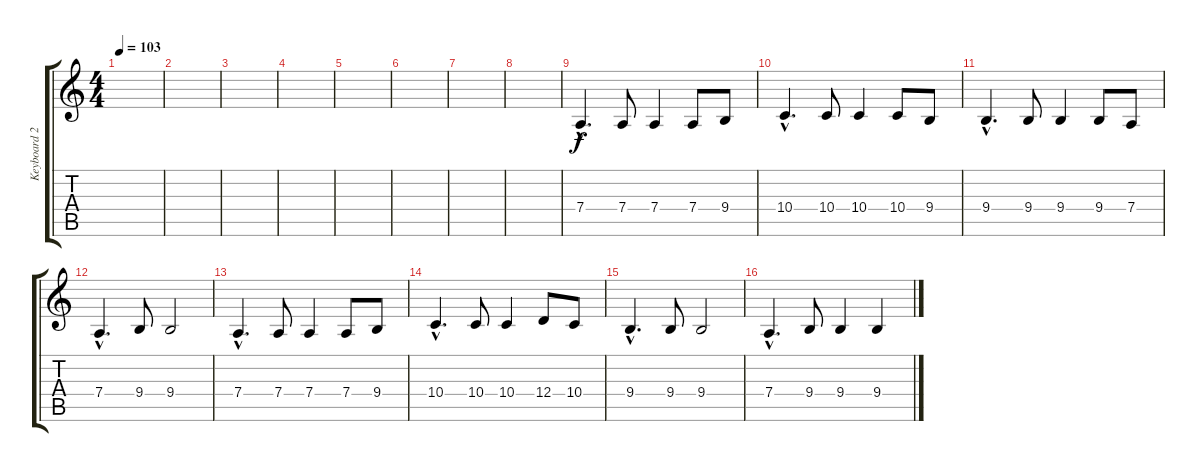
\track ("Keyboard 2" "Keyboard 2") {instrument pad7halo}
\staff {score tabs}
\tuning (E4 B3 G3 D3 A2 E2) {hide}
\ts (4 4)
\tempo 103
\clef g2
\ks c
|
|
|
|
|
|
|
|
7.4{hac}.4{d} 7.4.8 7.4.4 7.4.8 9.4.8 |
10.4{hac}.4{d} 10.4.8 10.4.4 10.4.8 9.4.8 |
9.4{hac}.4{d} 9.4.8 9.4.4 9.4.8 7.4.8 |
7.4{hac}.4{d} 9.4.8 9.4.2 |
7.4{hac}.4{d} 7.4.8 7.4.4 7.4.8 9.4.8 |
10.4{hac}.4{d} 10.4.8 10.4.4 12.4.8 10.4.8 |
9.4{hac}.4{d} 9.4.8 9.4.2 |
7.4{hac}.4{d} 9.4.8 9.4.4 9.4.4
